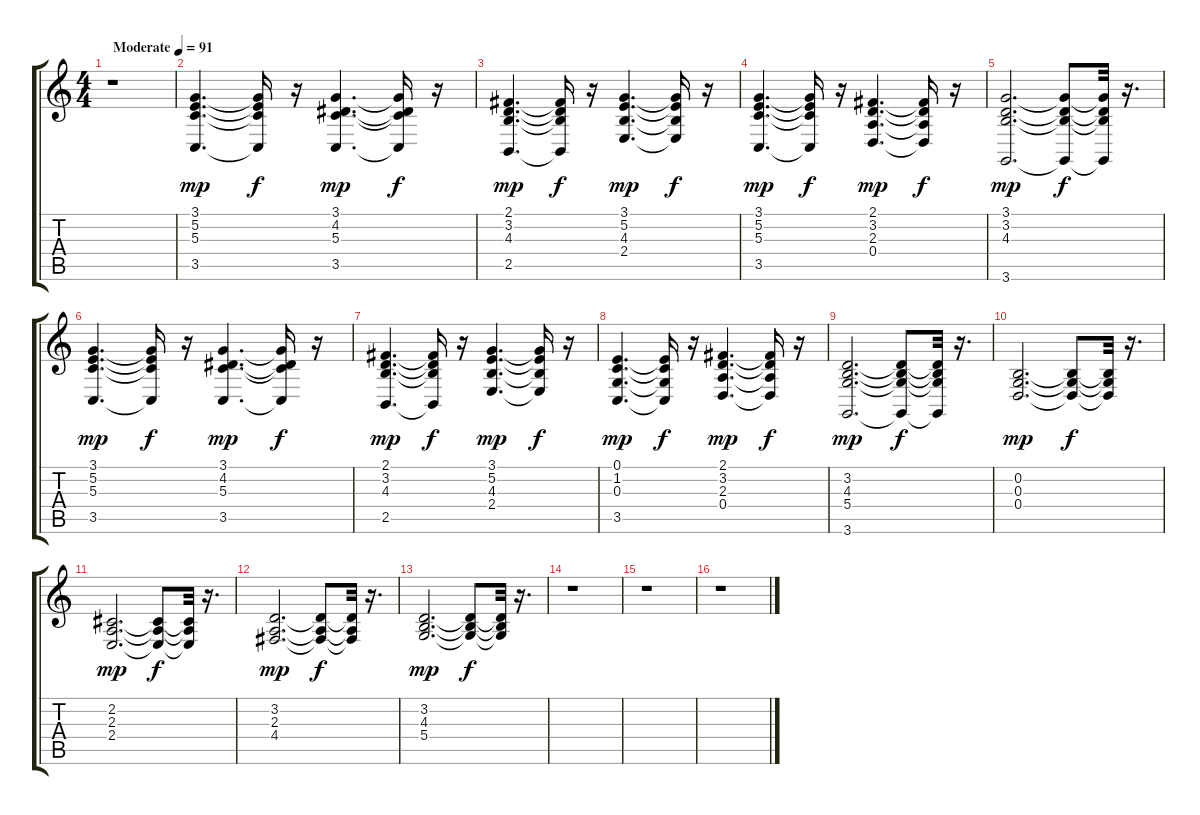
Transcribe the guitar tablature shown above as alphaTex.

\track "" {instrument brightacousticpiano}
\staff {score tabs}
\tuning (E4 B3 G3 D3 A2 E2) {hide}
\ts (4 4)
\tempo (91 "Moderate")
\clef g2
\ks c
r.1{dy mp instrument brightacousticpiano} |
(3.1 5.2 5.3 3.5).4{d} (3.1{t} 5.2{t} 5.3{t} 3.5{t}).16{dy f} r.16 (3.1 4.2 5.3 3.5).4{d dy mp} (3.1{t} 4.2{t} 5.3{t} 3.5{t}).16{dy f} r.16 |
(2.1 3.2 4.3 2.5).4{d dy mp} (2.1{t} 3.2{t} 4.3{t} 2.5{t}).16{dy f} r.16 (3.1 5.2 4.3 2.4).4{d dy mp} (3.1{t} 5.2{t} 4.3{t} 2.4{t}).16{dy f} r.16 |
(3.1 5.2 5.3 3.5).4{d dy mp} (3.1{t} 5.2{t} 5.3{t} 3.5{t}).16{dy f} r.16 (2.1 3.2 2.3 0.4).4{d dy mp} (2.1{t} 3.2{t} 2.3{t} 0.4{t}).16{dy f} r.16 |
(3.1 3.2 4.3 3.6).2{d dy mp} (3.1{t} 3.2{t} 4.3{t} 3.6{t}).8{dy f} (3.1{t} 3.2{t} 4.3{t} 3.6{t}).32 r.16{d} |
(3.1 5.2 5.3 3.5).4{d dy mp} (3.1{t} 5.2{t} 5.3{t} 3.5{t}).16{dy f} r.16 (3.1 4.2 5.3 3.5).4{d dy mp} (3.1{t} 4.2{t} 5.3{t} 3.5{t}).16{dy f} r.16 |
(2.1 3.2 4.3 2.5).4{d dy mp} (2.1{t} 3.2{t} 4.3{t} 2.5{t}).16{dy f} r.16 (3.1 5.2 4.3 2.4).4{d dy mp} (3.1{t} 5.2{t} 4.3{t} 2.4{t}).16{dy f} r.16 |
(0.1 1.2 0.3 3.5).4{d dy mp} (0.1{t} 1.2{t} 0.3{t} 3.5{t}).16{dy f} r.16 (2.1 3.2 2.3 0.4).4{d dy mp} (2.1{t} 3.2{t} 2.3{t} 0.4{t}).16{dy f} r.16 |
(3.2 4.3 5.4 3.6).2{d dy mp} (3.2{t} 4.3{t} 5.4{t} 3.6{t}).8{dy f} (3.2{t} 4.3{t} 5.4{t} 3.6{t}).32 r.16{d} |
(0.2 0.3 0.4).2{d dy mp} (0.2{t} 0.3{t} 0.4{t}).8{dy f} (0.2{t} 0.3{t} 0.4{t}).32 r.16{d} |
(2.2 2.3 2.4).2{d dy mp} (2.2{t} 2.3{t} 2.4{t}).8{dy f} (2.2{t} 2.3{t} 2.4{t}).32 r.16{d} |
(3.2 2.3 4.4).2{d dy mp} (3.2{t} 2.3{t} 4.4{t}).8{dy f} (3.2{t} 2.3{t} 4.4{t}).32 r.16{d} |
(3.2 4.3 5.4).2{d dy mp} (3.2{t} 4.3{t} 5.4{t}).8{dy f} (3.2{t} 4.3{t} 5.4{t}).32 r.16{d} |
r.1 |
r.1 |
r.1
